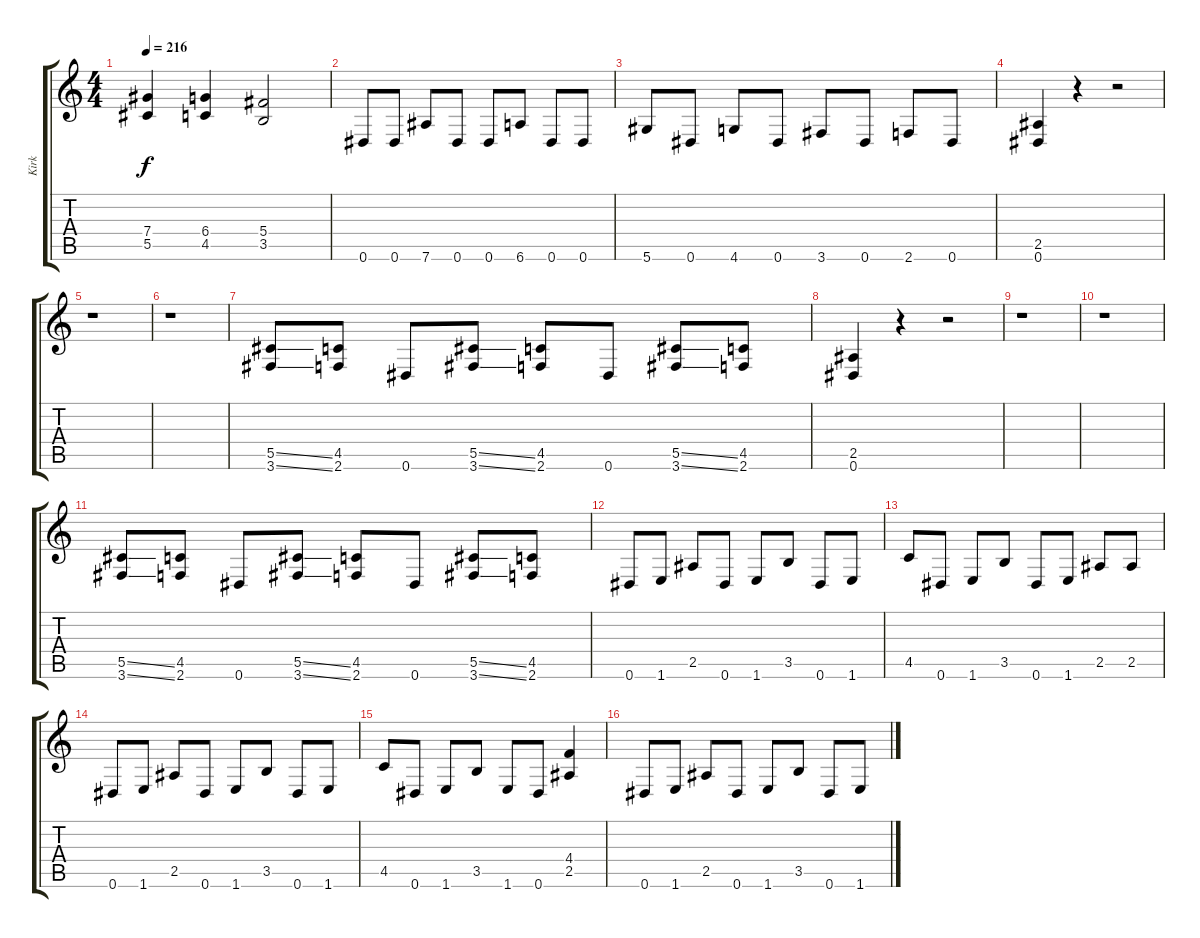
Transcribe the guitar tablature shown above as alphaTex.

\track ("Kirk" "Kirk") {instrument distortionguitar}
\staff {score tabs}
\tuning (Eb4 Bb3 Gb3 Db3 Ab2 Eb2) {hide}
\ts (4 4)
\tempo 216
\clef g2
\ks c
(7.4 5.5).4{dy f} (6.4 4.5).4 (5.4 3.5).2 |
0.6.8 0.6.8 7.6.8 0.6.8 0.6.8 6.6.8 0.6.8 0.6.8 |
5.6.8 0.6.8 4.6.8 0.6.8 3.6.8 0.6.8 2.6.8 0.6.8 |
(2.5 0.6).4 r.4 r.2 |
r.1 |
r.1 |
(5.5{ss} 3.6{ss}).8 (4.5 2.6).8 0.6.8 (5.5{ss} 3.6{ss}).8 (4.5 2.6).8 0.6.8 (5.5{ss} 3.6{ss}).8 (4.5 2.6).8 |
(2.5 0.6).4 r.4 r.2 |
r.1 |
r.1 |
(5.5{ss} 3.6{ss}).8 (4.5 2.6).8 0.6.8 (5.5{ss} 3.6{ss}).8 (4.5 2.6).8 0.6.8 (5.5{ss} 3.6{ss}).8 (4.5 2.6).8 |
0.6.8 1.6.8 2.5.8 0.6.8 1.6.8 3.5.8 0.6.8 1.6.8 |
4.5.8 0.6.8 1.6.8 3.5.8 0.6.8 1.6.8 2.5.8 2.5.8 |
0.6.8 1.6.8 2.5.8 0.6.8 1.6.8 3.5.8 0.6.8 1.6.8 |
4.5.8 0.6.8 1.6.8 3.5.8 1.6.8 0.6.8 (4.4 2.5).4 |
0.6.8 1.6.8 2.5.8 0.6.8 1.6.8 3.5.8 0.6.8 1.6.8
